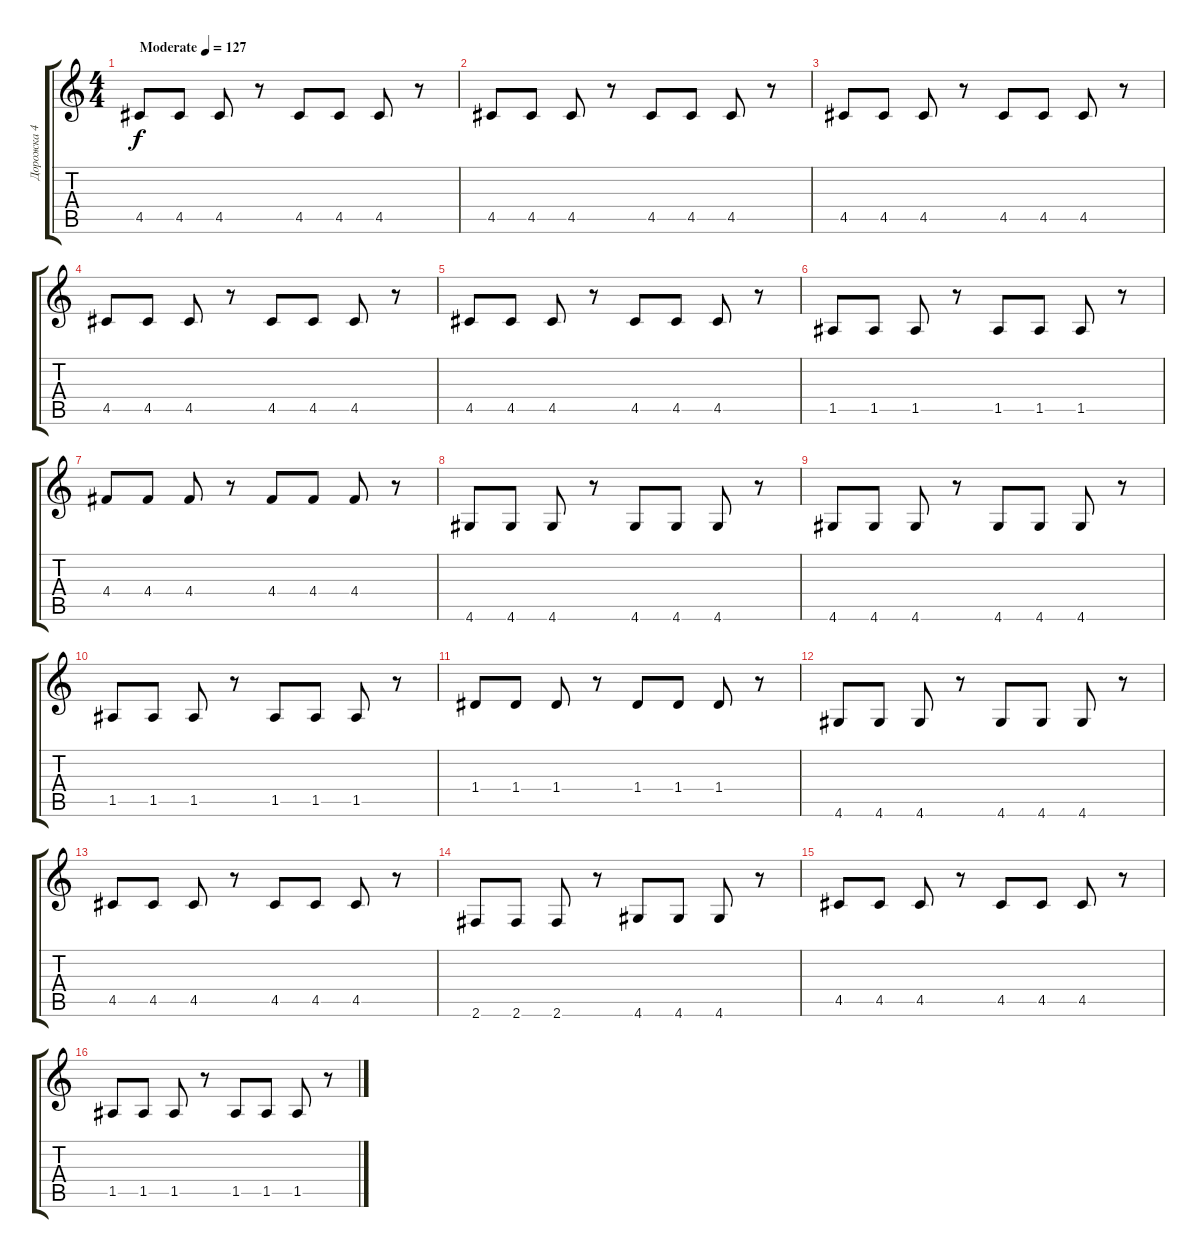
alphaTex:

\track ("Дорожка 4" "Дорожка 4") {instrument electricbassfinger}
\staff {score tabs}
\tuning (E4 B3 G3 D3 A2 E2) {hide}
\ts (4 4)
\tempo (127 "Moderate")
\clef g2
\ks c
4.5.8{dy f instrument electricbassfinger} 4.5.8 4.5.8 r.8 4.5.8 4.5.8 4.5.8 r.8 |
4.5.8 4.5.8 4.5.8 r.8 4.5.8 4.5.8 4.5.8 r.8 |
4.5.8 4.5.8 4.5.8 r.8 4.5.8 4.5.8 4.5.8 r.8 |
4.5.8 4.5.8 4.5.8 r.8 4.5.8 4.5.8 4.5.8 r.8 |
4.5.8 4.5.8 4.5.8 r.8 4.5.8 4.5.8 4.5.8 r.8 |
1.5.8 1.5.8 1.5.8 r.8 1.5.8 1.5.8 1.5.8 r.8 |
4.4.8 4.4.8 4.4.8 r.8 4.4.8 4.4.8 4.4.8 r.8 |
4.6.8 4.6.8 4.6.8 r.8 4.6.8 4.6.8 4.6.8 r.8 |
4.6.8 4.6.8 4.6.8 r.8 4.6.8 4.6.8 4.6.8 r.8 |
1.5.8 1.5.8 1.5.8 r.8 1.5.8 1.5.8 1.5.8 r.8 |
1.4.8 1.4.8 1.4.8 r.8 1.4.8 1.4.8 1.4.8 r.8 |
4.6.8 4.6.8 4.6.8 r.8 4.6.8 4.6.8 4.6.8 r.8 |
4.5.8 4.5.8 4.5.8 r.8 4.5.8 4.5.8 4.5.8 r.8 |
2.6.8 2.6.8 2.6.8 r.8 4.6.8 4.6.8 4.6.8 r.8 |
4.5.8 4.5.8 4.5.8 r.8 4.5.8 4.5.8 4.5.8 r.8 |
1.5.8 1.5.8 1.5.8 r.8 1.5.8 1.5.8 1.5.8 r.8
